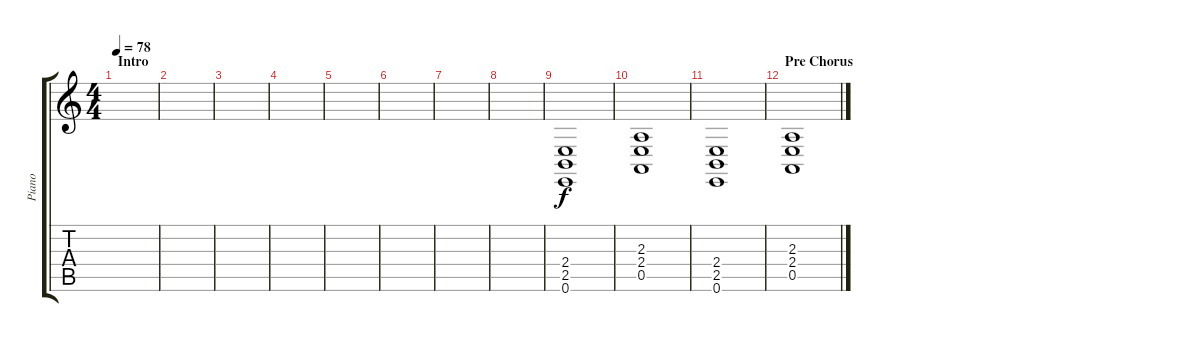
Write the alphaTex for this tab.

\track ("Piano" "Piano") {instrument brightacousticpiano}
\staff {score tabs}
\tuning (E4 B3 G3 D3 A2 E2) {hide}
\ts (4 4)
\section ("" "Intro")
\tempo 78
\clef g2
\ks c
|
|
|
|
|
|
|
|
(2.4 2.5 0.6).1 |
(2.3 2.4 0.5).1 |
(2.4 2.5 0.6).1 |
\section ("" "Pre Chorus")
(2.3 2.4 0.5).1
